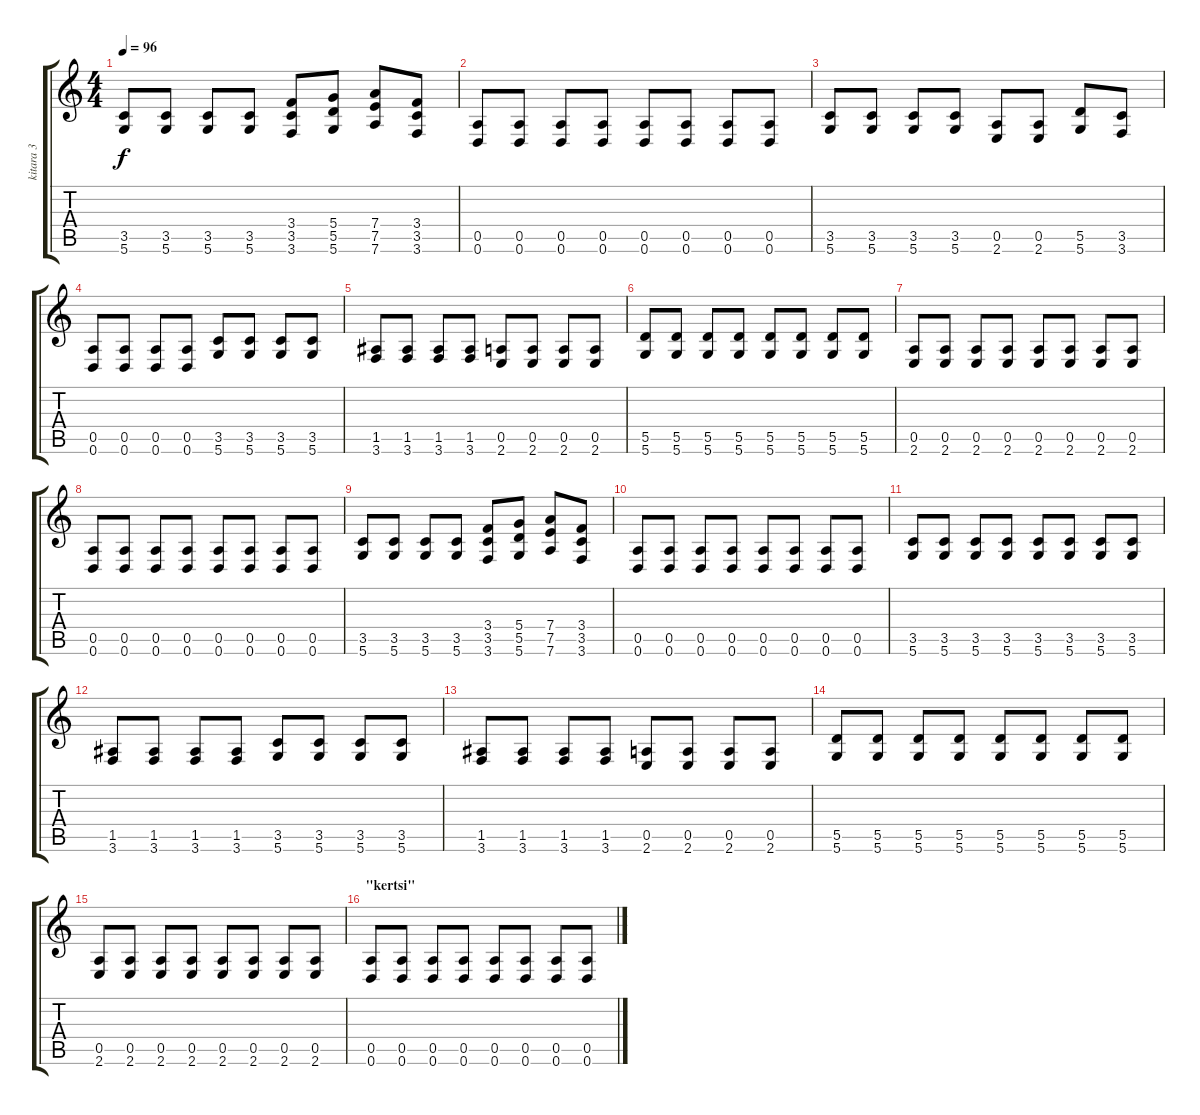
\track ("kitara 3" "kitara 3") {instrument acousticguitarsteel}
\staff {score tabs}
\tuning (E4 B3 G3 D3 A2 D2) {hide}
\ts (4 4)
\tempo 96
\clef g2
\ks c
(3.5 5.6).8{dy f} (3.5 5.6).8 (3.5 5.6).8 (3.5 5.6).8 (3.4 3.5 3.6).8 (5.4 5.5 5.6).8 (7.4 7.5 7.6).8 (3.4 3.5 3.6).8 |
(0.5 0.6).8 (0.5 0.6).8 (0.5 0.6).8 (0.5 0.6).8 (0.5 0.6).8 (0.5 0.6).8 (0.5 0.6).8 (0.5 0.6).8 |
(3.5 5.6).8 (3.5 5.6).8 (3.5 5.6).8 (3.5 5.6).8 (0.5 2.6).8 (0.5 2.6).8 (5.5 5.6).8 (3.5 3.6).8 |
(0.5 0.6).8 (0.5 0.6).8 (0.5 0.6).8 (0.5 0.6).8 (3.5 5.6).8 (3.5 5.6).8 (3.5 5.6).8 (3.5 5.6).8 |
(1.5 3.6).8 (1.5 3.6).8 (1.5 3.6).8 (1.5 3.6).8 (0.5 2.6).8 (0.5 2.6).8 (0.5 2.6).8 (0.5 2.6).8 |
(5.5 5.6).8 (5.5 5.6).8 (5.5 5.6).8 (5.5 5.6).8 (5.5 5.6).8 (5.5 5.6).8 (5.5 5.6).8 (5.5 5.6).8 |
(0.5 2.6).8 (0.5 2.6).8 (0.5 2.6).8 (0.5 2.6).8 (0.5 2.6).8 (0.5 2.6).8 (0.5 2.6).8 (0.5 2.6).8 |
(0.5 0.6).8 (0.5 0.6).8 (0.5 0.6).8 (0.5 0.6).8 (0.5 0.6).8 (0.5 0.6).8 (0.5 0.6).8 (0.5 0.6).8 |
(3.5 5.6).8 (3.5 5.6).8 (3.5 5.6).8 (3.5 5.6).8 (3.4 3.5 3.6).8 (5.4 5.5 5.6).8 (7.4 7.5 7.6).8 (3.4 3.5 3.6).8 |
(0.5 0.6).8 (0.5 0.6).8 (0.5 0.6).8 (0.5 0.6).8 (0.5 0.6).8 (0.5 0.6).8 (0.5 0.6).8 (0.5 0.6).8 |
(3.5 5.6).8 (3.5 5.6).8 (3.5 5.6).8 (3.5 5.6).8 (3.5 5.6).8 (3.5 5.6).8 (3.5 5.6).8 (3.5 5.6).8 |
(1.5 3.6).8 (1.5 3.6).8 (1.5 3.6).8 (1.5 3.6).8 (3.5 5.6).8 (3.5 5.6).8 (3.5 5.6).8 (3.5 5.6).8 |
(1.5 3.6).8 (1.5 3.6).8 (1.5 3.6).8 (1.5 3.6).8 (0.5 2.6).8 (0.5 2.6).8 (0.5 2.6).8 (0.5 2.6).8 |
(5.5 5.6).8 (5.5 5.6).8 (5.5 5.6).8 (5.5 5.6).8 (5.5 5.6).8 (5.5 5.6).8 (5.5 5.6).8 (5.5 5.6).8 |
(0.5 2.6).8 (0.5 2.6).8 (0.5 2.6).8 (0.5 2.6).8 (0.5 2.6).8 (0.5 2.6).8 (0.5 2.6).8 (0.5 2.6).8 |
\section ("" "\"kertsi\"")
(0.5 0.6).8{balance 0 instrument distortionguitar} (0.5 0.6).8 (0.5 0.6).8 (0.5 0.6).8 (0.5 0.6).8 (0.5 0.6).8 (0.5 0.6).8 (0.5 0.6).8
